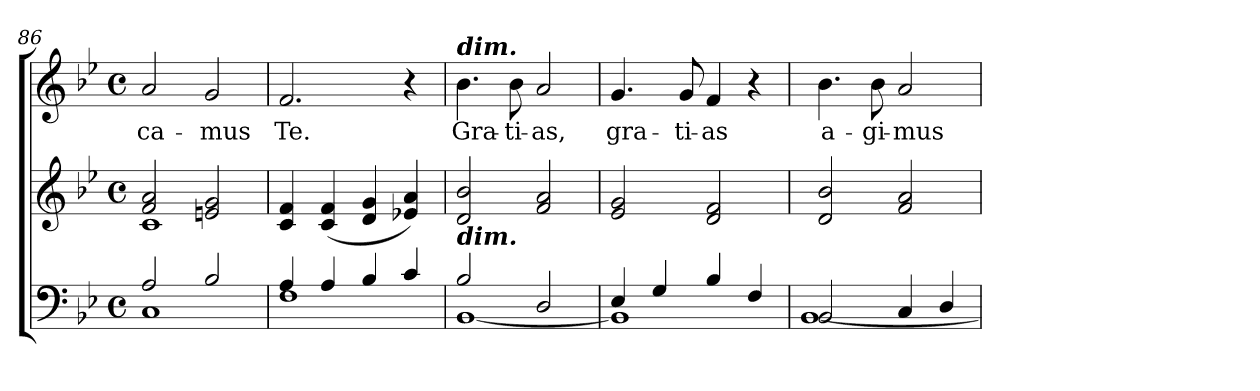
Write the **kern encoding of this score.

**kern	**kern	**kern	**text
*part2	*part2	*part1	*part1
*staff3	*staff2	*staff1	*staff1
*clefF4	*clefG2	*clefG2	*
*k[b-e-]	*k[b-e-]	*k[b-e-]	*
*B-:	*B-:	*B-:	*
*M4/4	*M4/4	*M4/4	*
*met(c)	*met(c)	*met(c)	*
=86	=86	=86	=86
*^	*^	*	*
!	!	!	!	!	!LO:LY:b
2A/	1C	2f/ 2a/	1c	2a/	-ca-
!	!	!	!	!	!LO:LY:b
2B-/	.	2en/ 2g/	.	2g/	-mus
*	*	*v	*v	*	*
!!LO:LB:g=z
=87	=87	=87	=87	=87
!	!	!	!	!LO:LY:b
4A/	1F	4c/ 4f/	2.f/	Te.
4A/	.	(<4c/ 4f/	.	.
4B-/	.	4d/ 4g/	.	.
4c/	.	4e-X/ 4a/)	4r	.
=88	=88	=88	=88	=88
!	!	!	!LO:TX:a:Bi:t=dim.	!
!	!	!LO:TX:b:Bi:t=dim.	!	!
!	!	!	!	!LO:LY:b
2B-/	[<1BB-	2d/ 2b-/	4.b-\	Gra-
!	!	!	!	!LO:LY:b
.	.	.	8b-\	-ti-
!	!	!	!	!LO:LY:b
2D/	.	2f/ 2a/	2a/	-as,
=89	=89	=89	=89	=89
!	!	!	!	!LO:LY:b
4E-/	1BB-]	2e-/ 2g/	4.g/	gra-
4G/	.	.	.	.
!	!	!	!	!LO:LY:b
.	.	.	8g/	-ti-
!	!	!	!	!LO:LY:b
4B-/	.	2d/ 2f/	4f/	-as
4F/	.	.	4r	.
=90	=90	=90	=90	=90
!	!	!	!	!LO:LY:b
2BB-/	[<1BB-	2d/ 2b-/	4.b-\	a-
!	!	!	!	!LO:LY:b
.	.	.	8b-\	-gi-
!	!	!	!	!LO:LY:b
4C/	.	2f/ 2a/	2a/	-mus
4D/	.	.	.	.
*v	*v	*	*	*
=	=	=	=
*-	*-	*-	*-
